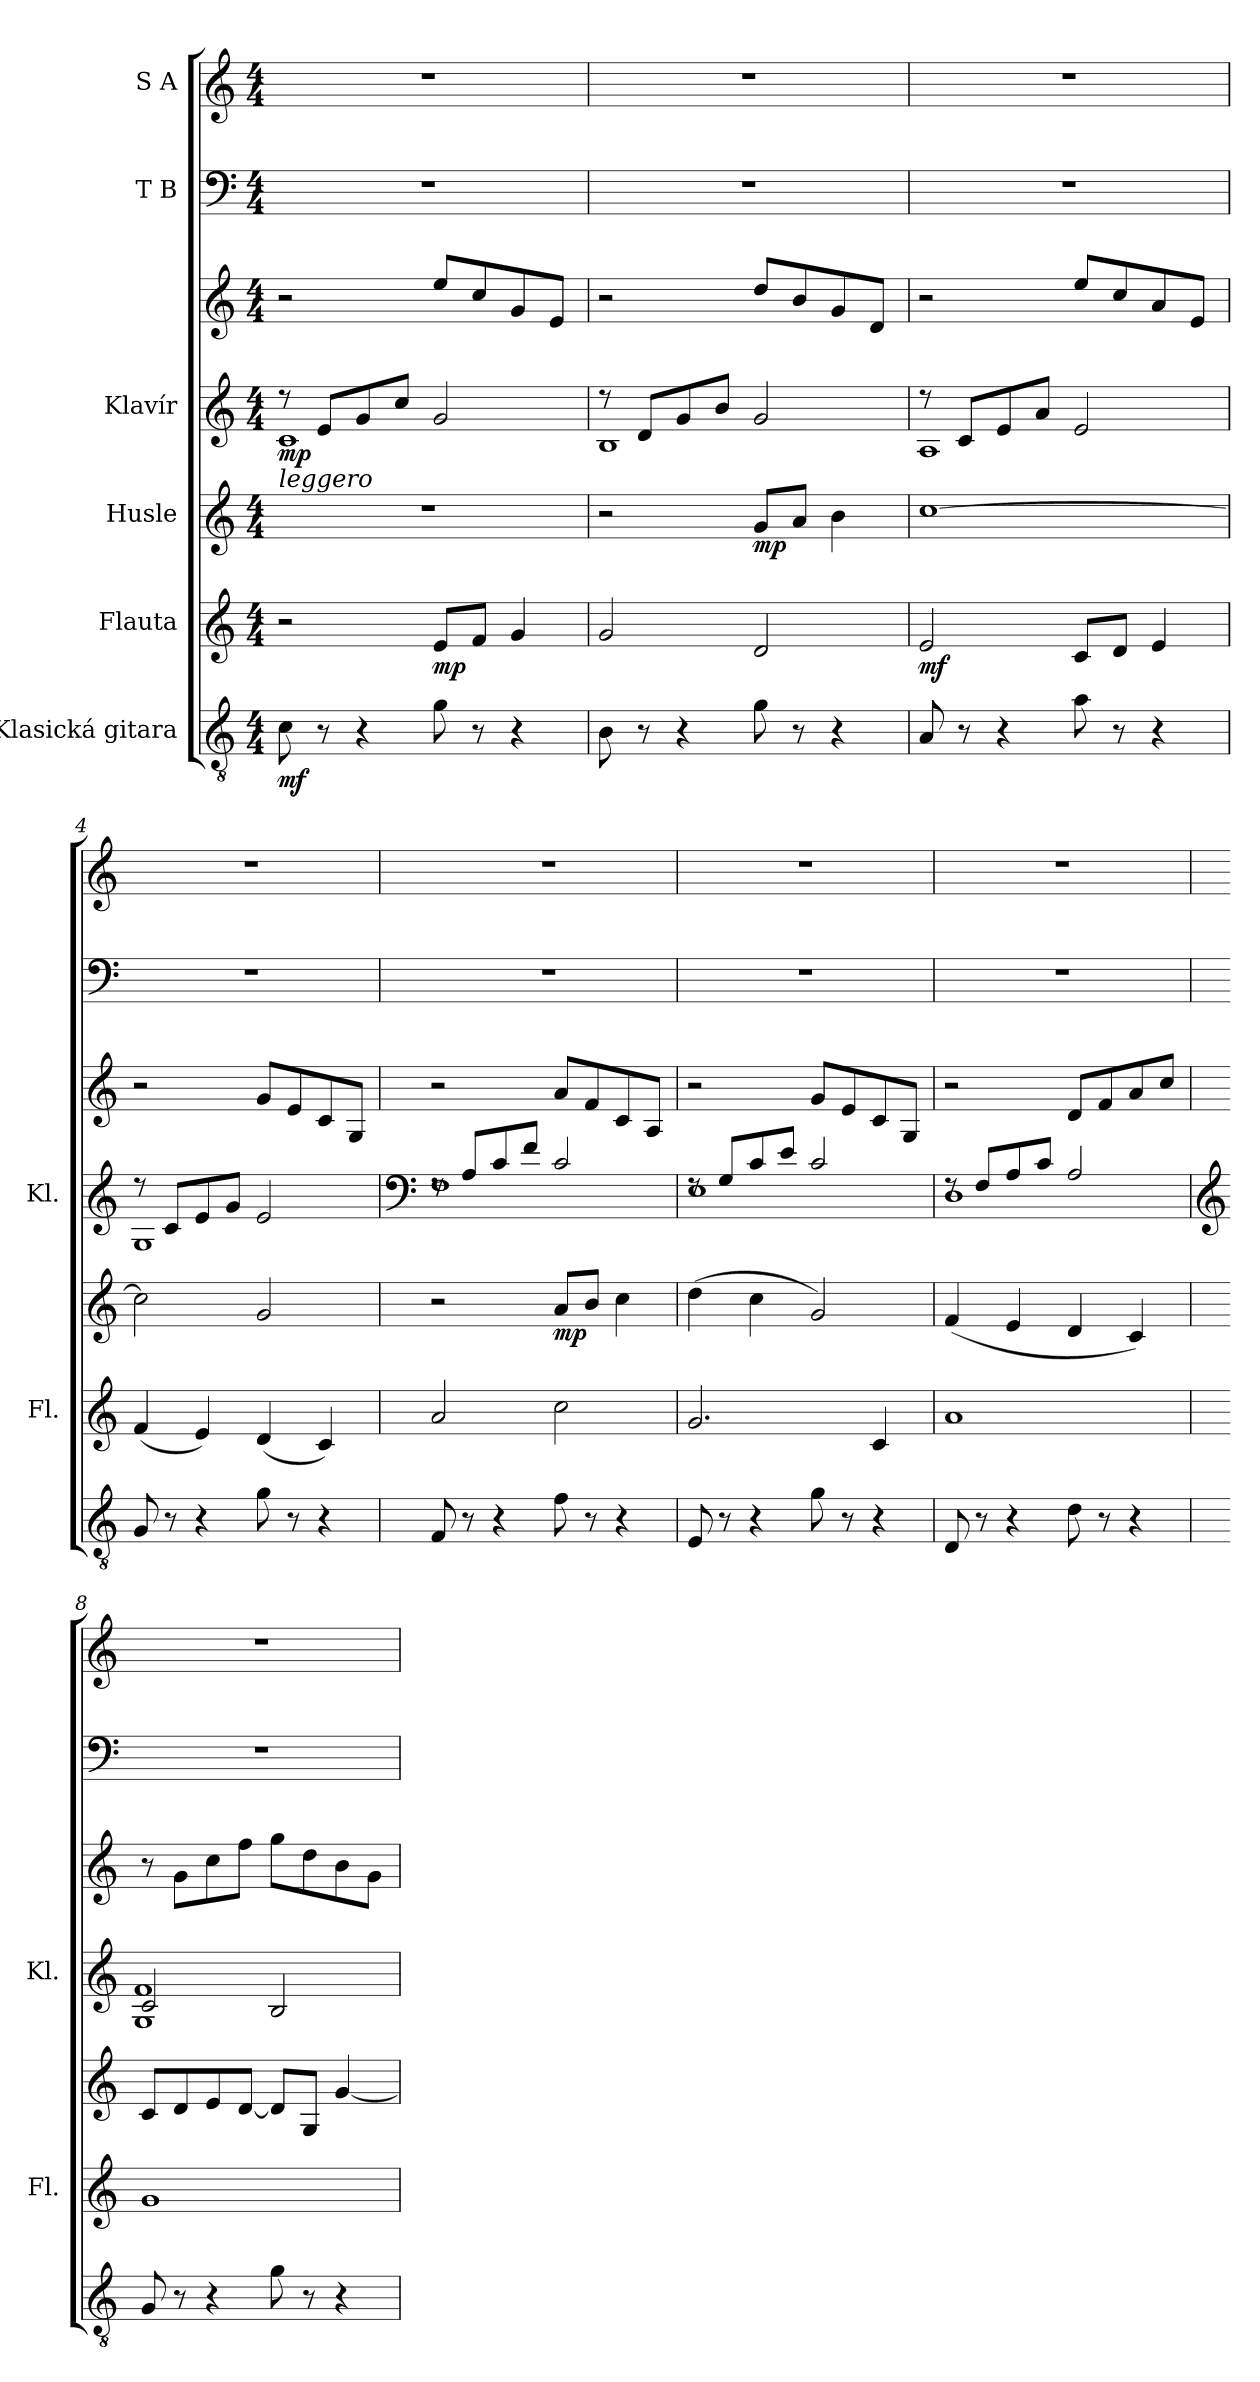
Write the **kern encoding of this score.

**kern	**dynam	**kern	**dynam	**kern	**dynam	**kern	**kern	**dynam	**kern	**kern
*part6	*part6	*part5	*part5	*part4	*part4	*part3	*part3	*part3	*part2	*part1
*staff7	*staff7	*staff6	*staff6	*staff5	*staff5	*staff4	*staff3	*staff3/4	*staff2	*staff1
*I"Klasická gitara	*	*I"Flauta	*	*I"Husle	*	*I"Klavír	*	*	*I"T B	*I"S A
*	*	*I'Fl.	*	*	*	*I'Kl.	*	*	*	*
*clefGv2	*	*clefG2	*	*clefG2	*	*clefG2	*clefG2	*	*clefF4	*clefG2
*k[]	*	*k[]	*	*k[]	*	*k[]	*k[]	*	*k[]	*k[]
*M4/4	*	*M4/4	*	*M4/4	*	*M4/4	*M4/4	*	*M4/4	*M4/4
*MM120	*	*MM120	*	*MM120	*	*MM120	*MM120	*	*MM120	*MM120
=1	=1	=1	=1	=1	=1	=1	=1	=1	=1	=1
*	*	*^	*	*	*	*^	*	*	*	*
!	!	!	!	!	!	!	!LO:TX:b:i:t=leggero	!	!	!	!	!
!	!LO:DY:b	!	!	!	!	!	!	!	!	!LO:DY:b=2	!	!
8c\	mf	2r	2ryy	.	1r	.	8r	1c	2r	mp	1r	1r
8r	.	.	.	.	.	.	8e/L	.	.	.	.	.
4r	.	.	.	.	.	.	8g/	.	.	.	.	.
.	.	.	.	.	.	.	8cc/J	.	.	.	.	.
!	!	!	!	!LO:DY:b	!	!	!	!	!	!	!	!
8g\	.	8e/L	2ryy	mp	.	.	2g/	.	8ee/L	.	.	.
8r	.	8f/J	.	.	.	.	.	.	8cc/	.	.	.
4r	.	4g/	.	.	.	.	.	.	8g/	.	.	.
.	.	.	.	.	.	.	.	.	8e/J	.	.	.
*	*	*v	*v	*	*	*	*	*	*	*	*	*
=2	=2	=2	=2	=2	=2	=2	=2	=2	=2	=2	=2
*	*	*	*	*^	*	*	*	*	*	*	*
8B\	.	2g/	.	2r	2ryy	.	8r	1B	2r	.	1r	1r
8r	.	.	.	.	.	.	8d/L	.	.	.	.	.
4r	.	.	.	.	.	.	8g/	.	.	.	.	.
.	.	.	.	.	.	.	8b/J	.	.	.	.	.
!	!	!	!	!	!	!LO:DY:b	!	!	!	!	!	!
8g\	.	2d/	.	8g/L	2ryy	mp	2g/	.	8dd/L	.	.	.
8r	.	.	.	8a/J	.	.	.	.	8b/	.	.	.
4r	.	.	.	4b\	.	.	.	.	8g/	.	.	.
.	.	.	.	.	.	.	.	.	8d/J	.	.	.
*	*	*	*	*v	*v	*	*	*	*	*	*	*
=3	=3	=3	=3	=3	=3	=3	=3	=3	=3	=3	=3
!	!	!	!LO:DY:b	!	!	!	!	!	!	!	!
8A/	.	2e/	mf	[1cc	.	8r	1A	2r	.	1r	1r
8r	.	.	.	.	.	8c/L	.	.	.	.	.
4r	.	.	.	.	.	8e/	.	.	.	.	.
.	.	.	.	.	.	8a/J	.	.	.	.	.
8a\	.	8c/L	.	.	.	2e/	.	8ee/L	.	.	.
8r	.	8d/J	.	.	.	.	.	8cc/	.	.	.
4r	.	4e/	.	.	.	.	.	8a/	.	.	.
.	.	.	.	.	.	.	.	8e/J	.	.	.
=4	=4	=4	=4	=4	=4	=4	=4	=4	=4	=4	=4
8G/	.	(4f/	.	2cc\]	.	8r	1G	2r	.	1r	1r
8r	.	.	.	.	.	8c/L	.	.	.	.	.
4r	.	4e/)	.	.	.	8e/	.	.	.	.	.
.	.	.	.	.	.	8g/J	.	.	.	.	.
8g\	.	(4d/	.	2g/	.	2e/	.	8g/L	.	.	.
8r	.	.	.	.	.	.	.	8e/	.	.	.
4r	.	4c/)	.	.	.	.	.	8c/	.	.	.
.	.	.	.	.	.	.	.	8G/J	.	.	.
!!LO:PB:g=z
=5	=5	=5	=5	=5	=5	=5	=5	=5	=5	=5	=5
*	*	*	*	*	*	*clefF4	*	*	*	*	*
8F/	.	2a/	.	2r	.	8rF	1F	2r	.	1r	1r
8r	.	.	.	.	.	8A/L	.	.	.	.	.
4r	.	.	.	.	.	8c/	.	.	.	.	.
.	.	.	.	.	.	8f/J	.	.	.	.	.
!	!	!	!	!	!LO:DY:b	!	!	!	!	!	!
8f\	.	2cc\	.	8a/L	mp	2c/	.	8a/L	.	.	.
8r	.	.	.	8b/J	.	.	.	8f/	.	.	.
4r	.	.	.	4cc\	.	.	.	8c/	.	.	.
.	.	.	.	.	.	.	.	8A/J	.	.	.
=6	=6	=6	=6	=6	=6	=6	=6	=6	=6	=6	=6
8E/	.	2.g/	.	(4dd\	.	8rF	1E	2r	.	1r	1r
8r	.	.	.	.	.	8G/L	.	.	.	.	.
4r	.	.	.	4cc\	.	8c/	.	.	.	.	.
.	.	.	.	.	.	8e/J	.	.	.	.	.
8g\	.	.	.	2g/)	.	2c/	.	8g/L	.	.	.
8r	.	.	.	.	.	.	.	8e/	.	.	.
4r	.	4c/	.	.	.	.	.	8c/	.	.	.
.	.	.	.	.	.	.	.	8G/J	.	.	.
=7	=7	=7	=7	=7	=7	=7	=7	=7	=7	=7	=7
8D/	.	1a	.	(4f/	.	8rF	1D	2r	.	1r	1r
8r	.	.	.	.	.	8F/L	.	.	.	.	.
4r	.	.	.	4e/	.	8A/	.	.	.	.	.
.	.	.	.	.	.	8c/J	.	.	.	.	.
8d\	.	.	.	4d/	.	2A/	.	8d/L	.	.	.
8r	.	.	.	.	.	.	.	8f/	.	.	.
4r	.	.	.	4c/)	.	.	.	8a/	.	.	.
.	.	.	.	.	.	.	.	8cc/J	.	.	.
=8	=8	=8	=8	=8	=8	=8	=8	=8	=8	=8	=8
*	*	*	*	*	*	*clefG2	*	*	*	*	*
8G/	.	1g	.	8c/L	.	2c/	1G 1f	8r	.	1r	1r
8r	.	.	.	8d/	.	.	.	8g\L	.	.	.
4r	.	.	.	8e/	.	.	.	8cc\	.	.	.
.	.	.	.	[8d/J	.	.	.	8ff\J	.	.	.
8g\	.	.	.	8d/L]	.	2B/	.	8gg\L	.	.	.
8r	.	.	.	8G/J	.	.	.	8dd\	.	.	.
4r	.	.	.	[4g/	.	.	.	8b\	.	.	.
.	.	.	.	.	.	.	.	8g\J	.	.	.
*	*	*	*	*	*	*v	*v	*	*	*	*
=	=	=	=	=	=	=	=	=	=	=
*-	*-	*-	*-	*-	*-	*-	*-	*-	*-	*-
